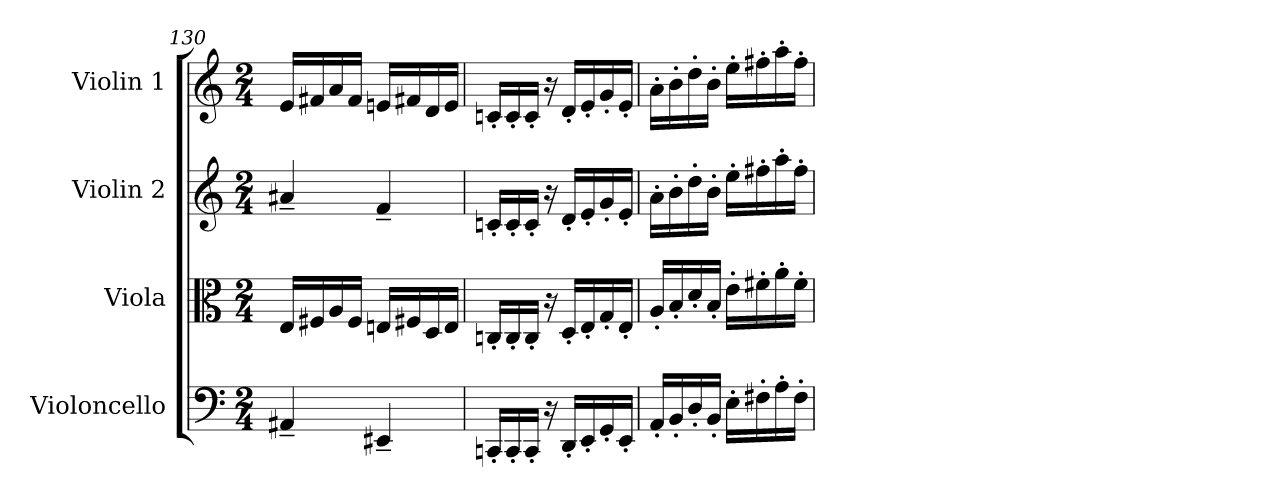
**kern	**dynam	**kern	**dynam	**kern	**dynam	**kern	**dynam
*part4	*part4	*part3	*part3	*part2	*part2	*part1	*part1
*staff4	*staff4	*staff3	*staff3	*staff2	*staff2	*staff1	*staff1
*I"Violoncello	*	*I"Viola	*	*I"Violin 2	*	*I"Violin 1	*
*I'Vc	*	*I'Vla	*	*I'Vln	*	*I'Vln	*
*clefF4	*	*clefC3	*	*clefG2	*	*clefG2	*
*k[]	*	*k[]	*	*k[]	*	*k[]	*
*M2/4	*	*M2/4	*	*M2/4	*	*M2/4	*
=130	=130	=130	=130	=130	=130	=130	=130
4AA#X~/	.	16E/LL	.	4a#X~/	.	16e/LL	.
.	.	16F#X/	.	.	.	16f#X/	.
.	.	16A/	.	.	.	16a/	.
.	.	16F#/JJ	.	.	.	16f#/JJ	.
4EE#X~/	.	16En/LL	.	4f~/	.	16en/LL	.
.	.	16F#X/	.	.	.	16f#X/	.
.	.	16D/	.	.	.	16d/	.
.	.	16E/JJ	.	.	.	16e/JJ	.
=131	=131	=131	=131	=131	=131	=131	=131
!	!LO:DY:b	!	!	!	!	!	!
!	!LO:DY:n=1:b	!	!LO:DY:b	!	!	!	!
!	!	!	!LO:DY:n=1:b	!	!LO:DY:b	!	!
!	!	!	!	!	!LO:DY:n=1:b	!	!LO:DY:b
!	!	!	!	!	!	!	!LO:DY:n=1:b
16CCn'/LL	ff other-dynamics	16Cn'/LL	ff other-dynamics	16cn'/LL	ff other-dynamics	16cn'/LL	ff other-dynamics
16CC'/	.	16C'/	.	16c'/	.	16c'/	.
16CC'/JJ	.	16C'/JJ	.	16c'/JJ	.	16c'/JJ	.
16r	.	16r	.	16r	.	16r	.
16DD'/LL	.	16D'/LL	.	16d'/LL	.	16d'/LL	.
16EE'/	.	16E'/	.	16e'/	.	16e'/	.
16GG'/	.	16G'/	.	16g'/	.	16g'/	.
16EE'/JJ	.	16E'/JJ	.	16e'/JJ	.	16e'/JJ	.
=132	=132	=132	=132	=132	=132	=132	=132
16AA'/LL	.	16A'/LL	.	16a'\LL	.	16a'\LL	.
16BB'/	.	16B'/	.	16b'\	.	16b'\	.
16D'/	.	16d'/	.	16dd'\	.	16dd'\	.
16BB'/JJ	.	16B'/JJ	.	16b'\JJ	.	16b'\JJ	.
16E'\LL	.	16e'\LL	.	16ee'\LL	.	16ee'\LL	.
16F#X'\	.	16f#X'\	.	16ff#X'\	.	16ff#X'\	.
16A'\	.	16a'\	.	16aa'\	.	16aa'\	.
16F#'\JJ	.	16f#'\JJ	.	16ff#'\JJ	.	16ff#'\JJ	.
=	=	=	=	=	=	=	=
*-	*-	*-	*-	*-	*-	*-	*-
